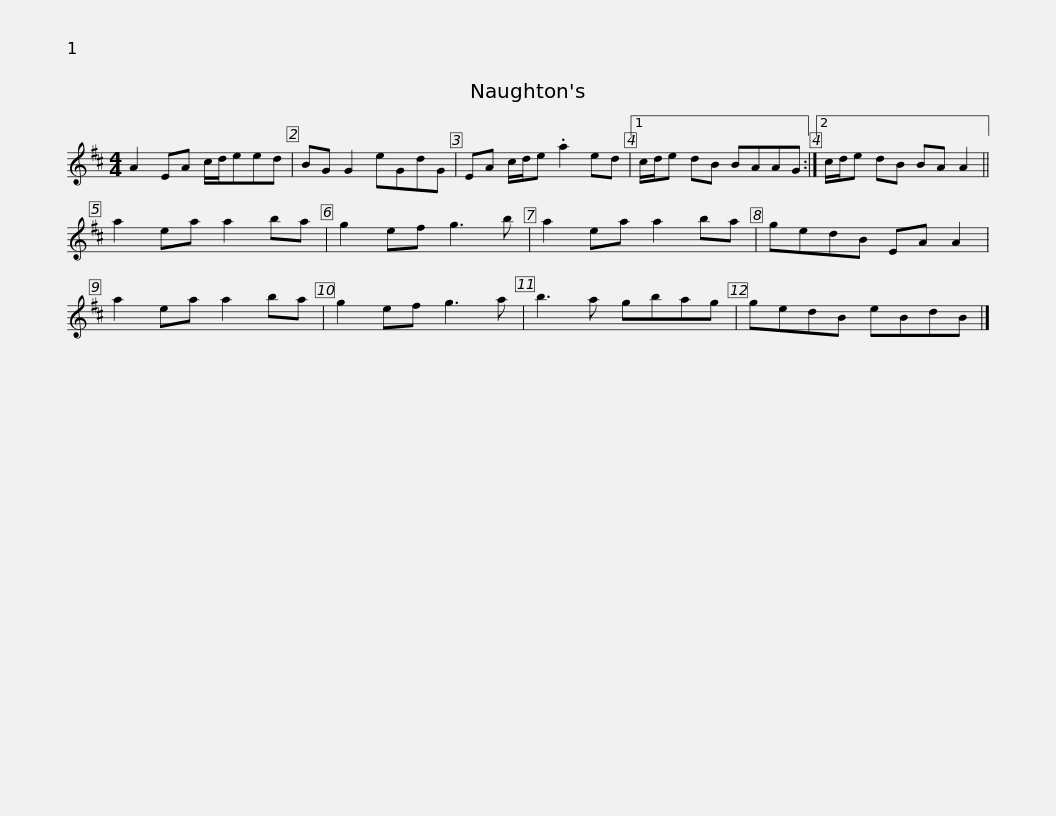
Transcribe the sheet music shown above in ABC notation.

X:1
L:1/8
M:4/4
I:linebreak $
K:D
V:1 treble
V:1
 A2 EA c/d/eed | BG G2 eGdG | EA c/d/e .a2 ed |1 c/d/e dB BAAG :|2 c/d/e dB BA A2 ||$ %5
 a2 ea a2 ba | g2 ef g3 b | a2 ea a2 ba | gedB EA A2 | a2 ea a2 ba | %10
 g2 ef g3 a |$ b3 a gbag | gedB eBdB |] %13
